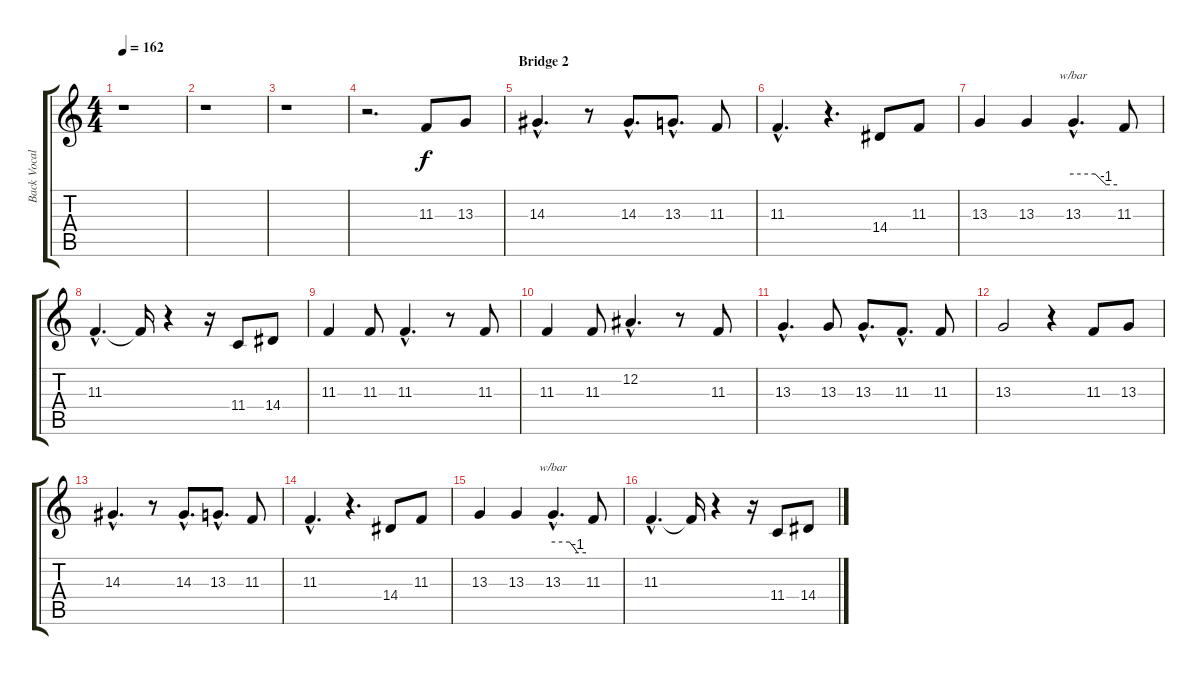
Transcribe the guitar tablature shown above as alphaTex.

\track ("Back Vocal" "Back Vocal") {instrument viola}
\staff {score tabs}
\tuning (Eb4 Bb3 Gb3 Db3 Ab2 Eb2) {hide}
\ts (4 4)
\tempo 162
\clef g2
\ks c
r.1{dy f} |
r.1 |
r.1 |
r.2{d} 11.3.8 13.3.8 |
\section ("" "Bridge 2")
14.3{hac}.4{d} r.8 14.3{hac}.8{d} 13.3{hac}.8{d} 11.3.8 |
11.3{hac}.4{d} r.4{d} 14.4.8 11.3.8 |
13.3.4 13.3.4 13.3{hac}.4{d tbe (custom default 0 0 30 0 45 -4 60 -4)} 11.3.8 |
11.3{hac}.4{d} 11.3{t}.16 r.4 r.16 11.4.8 14.4.8 |
11.3.4 11.3.8 11.3{hac}.4{d} r.8 11.3.8 |
11.3.4 11.3.8 12.2{hac}.4{d} r.8 11.3.8 |
13.3{hac}.4{d} 13.3.8 13.3{hac}.8{d} 11.3{hac}.8{d} 11.3.8 |
13.3.2 r.4 11.3.8 13.3.8 |
14.3{hac}.4{d} r.8 14.3{hac}.8{d} 13.3{hac}.8{d} 11.3.8 |
11.3{hac}.4{d} r.4{d} 14.4.8 11.3.8 |
13.3.4 13.3.4 13.3{hac}.4{d tbe (custom default 0 0 30 0 45 -4 60 -4)} 11.3.8 |
11.3{hac}.4{d} 11.3{t}.16 r.4 r.16 11.4.8 14.4.8
